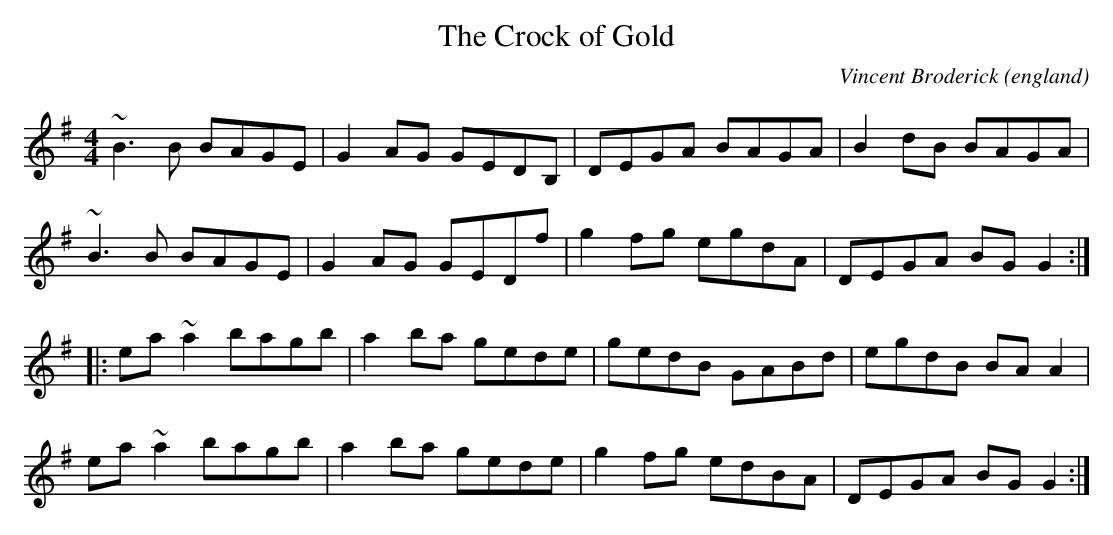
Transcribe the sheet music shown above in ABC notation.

X:1
T:Crock of Gold, The
O:england
M:4/4
L:1/8
C:Vincent Broderick
K:G
~B3B BAGE|G2AG GEDB,|DEGA BAGA|B2dB BAGA|
~B3B BAGE|G2AG GEDf|g2fg egdA|DEGA BGG2:|
|:ea~a2 bagb|a2ba gede|gedB GABd|egdB BAA2|
ea~a2 bagb|a2ba gede|g2fg edBA|DEGA BGG2:|
